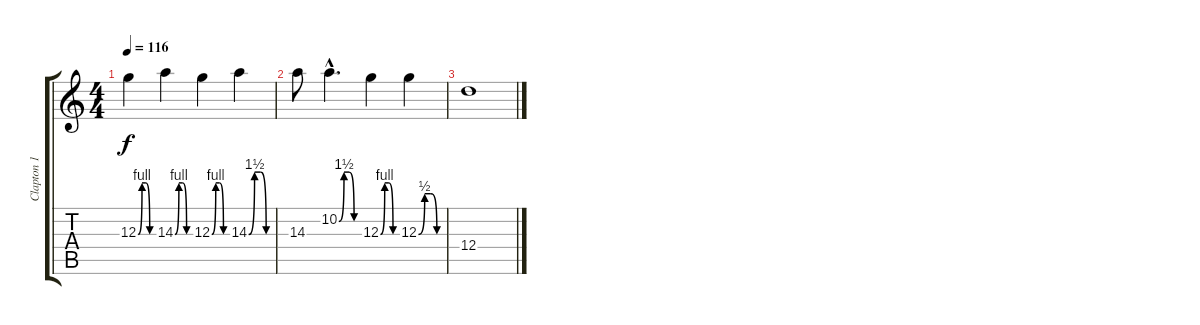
\track ("Clapton 1" "Clapton 1") {instrument overdrivenguitar}
\staff {score tabs}
\tuning (E4 B3 G3 D3 A2 E2) {hide}
\ts (4 4)
\tempo 116
\clef g2
\ks c
12.3{be (custom 0 0 15 4 30 4 45 0 60 0)}.4{dy f} 14.3{be (custom 0 0 15 4 30 4 45 0 60 0)}.4 12.3{be (custom 0 0 15 4 30 4 45 0 60 0)}.4 14.3{be (custom 0 0 15 6 30 6 45 0 60 0)}.4 |
14.3.8 10.2{be (custom 0 0 15 6 30 6 45 0 60 0) hac}.4{d} 12.3{be (custom 0 0 15 4 30 4 45 0 60 0)}.4 12.3{be (custom 0 0 15 2 30 2 45 0 60 0)}.4 |
12.4.1
